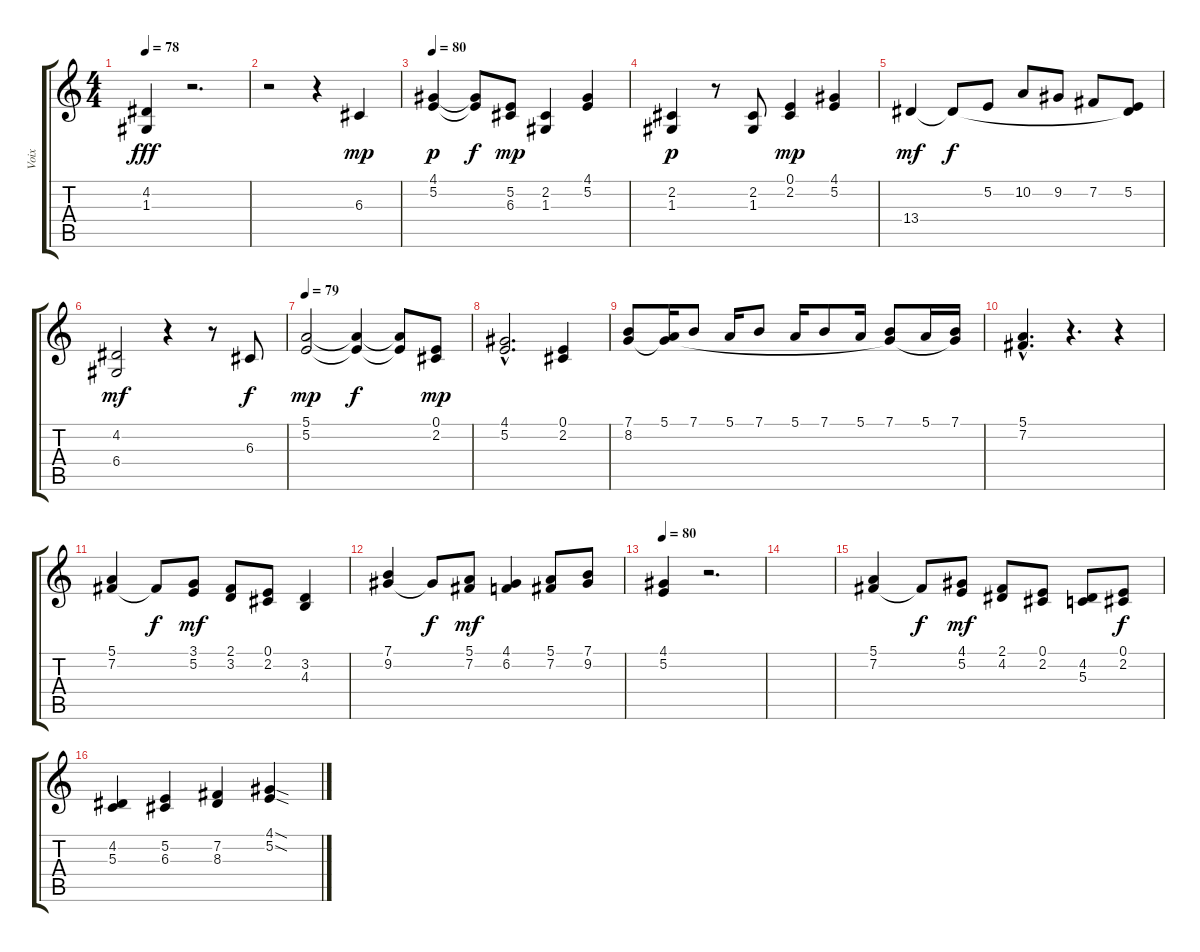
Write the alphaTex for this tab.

\track ("Voix" "Voix") {instrument orchestralharp}
\staff {score tabs}
\tuning (E4 B3 G3 D3 A2 E2) {hide}
\ts (4 4)
\tempo 78
\clef g2
\ks c
(4.2 1.3).4{dy fff} r.2{d} |
r.2 r.4 6.3.4{dy mp} |
\tempo 80
(4.1 5.2).4{dy p} (4.1{t} 5.2{t}).8{dy f} (5.2 6.3).8{dy mp} (2.2 1.3).4 (4.1 5.2).4 |
(2.2 1.3).4{dy p} r.8 (2.2 1.3).8 (0.1 2.2).4{dy mp} (4.1 5.2).4 |
13.4.4{dy mf} 13.4{t}.8{dy f} 5.2.8{instrument pad4choir} 10.2.8 9.2.8 7.2.8 (5.2 13.4{t}).8 |
(4.2 6.4).2{dy mf} r.4 r.8 6.3.8{dy f instrument orchestralharp} |
\tempo 79
(5.1 5.2).2{dy mp} (5.1{t} 5.2{t}).4{dy f} (5.1{t} 5.2{t}).8 (0.1 2.2).8{dy mp} |
(4.1{hac} 5.2{hac}).2{d} (0.1 2.2).4 |
(7.1 8.2).8 (5.1 8.2{t}).16{volume 13 instrument pad4choir} 7.1.8 5.1.16 7.1.8 5.1.16 7.1.8 5.1.16 (7.1 8.2{t}).8 5.1.16 (7.1 8.2{t}).16 |
(5.1{hac} 7.2{hac}).4{d} r.4{d} r.4 |
(5.1 7.2).4 7.2{t}.8{dy f} (3.1 5.2).8{dy mf} (2.1 3.2).8 (0.1 2.2).8 (3.2 4.3).4 |
(7.1 9.2).4 9.2{t}.8{dy f} (5.1 7.2).8{dy mf} (4.1 6.2).4 (5.1 7.2).8 (7.1 9.2).8 |
\tempo 80
(4.1 5.2).4 r.2{d} |
|
(5.1 7.2).4 7.2{t}.8{dy f} (4.1 5.2).8{dy mf} (2.1 4.2).8 (0.1 2.2).8 (4.2 5.3).8 (0.1 2.2).8{dy f} |
(4.2 5.3).4 (5.2 6.3).4 (7.2 8.3).4 (4.1{sod} 5.2{sod}).4
